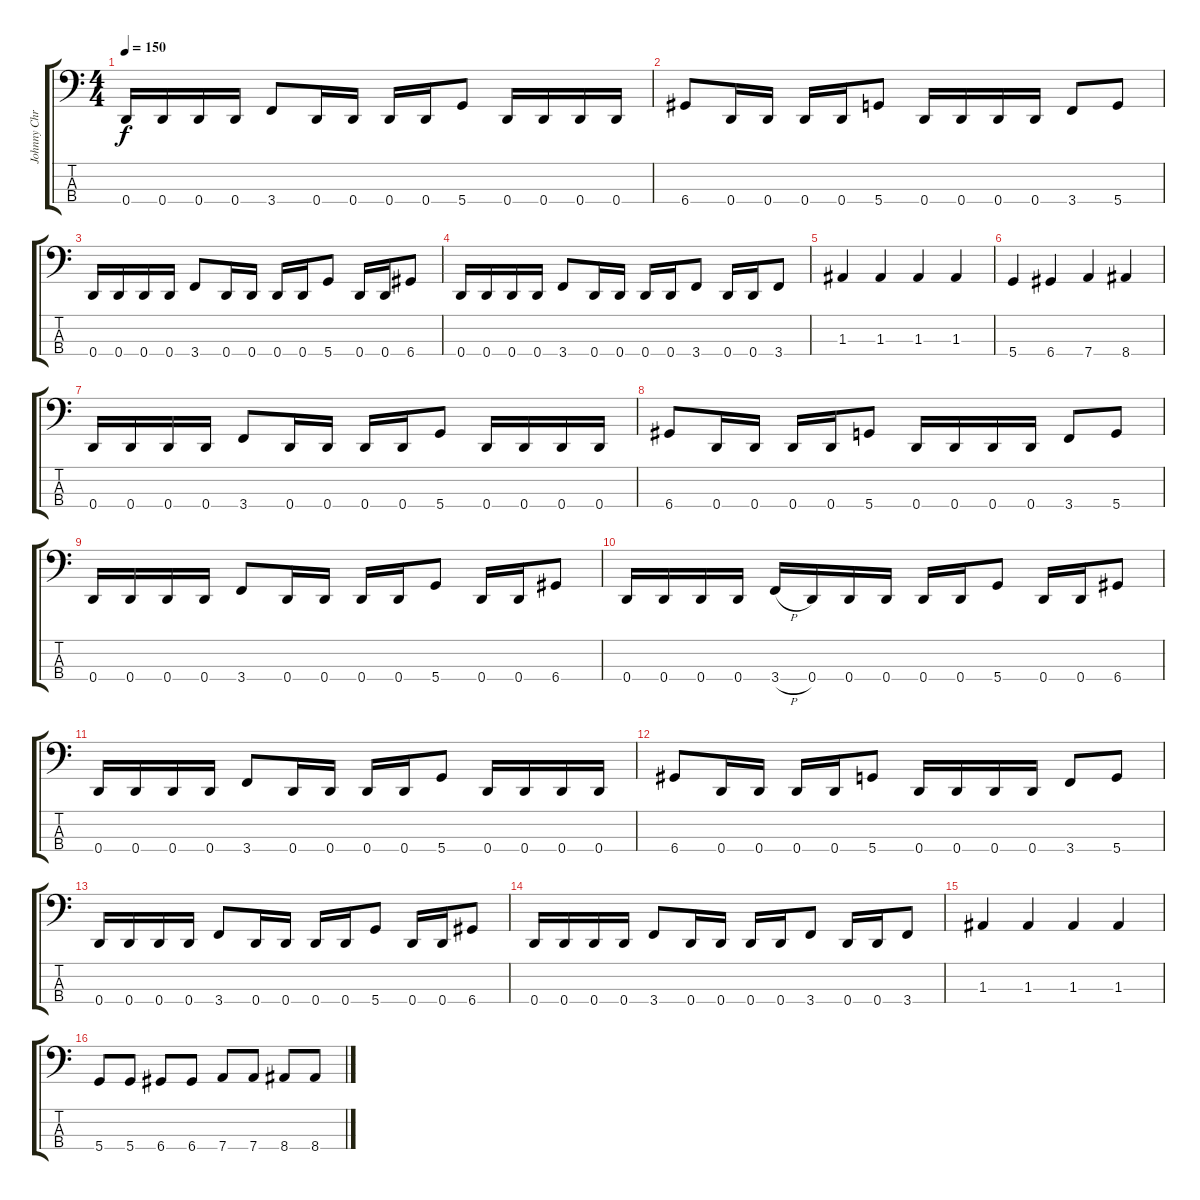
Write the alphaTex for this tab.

\track ("Johnny Christ" "Johnny Chr") {instrument electricbassfinger}
\staff {score tabs}
\tuning (G2 D2 A1 D1) {hide}
\ts (4 4)
\tempo 150
\clef f4
\ks c
0.4.16{dy f} 0.4.16 0.4.16 0.4.16 3.4.8 0.4.16 0.4.16 0.4.16 0.4.16 5.4.8 0.4.16 0.4.16 0.4.16 0.4.16 |
6.4.8 0.4.16 0.4.16 0.4.16 0.4.16 5.4.8 0.4.16 0.4.16 0.4.16 0.4.16 3.4.8 5.4.8 |
0.4.16 0.4.16 0.4.16 0.4.16 3.4.8 0.4.16 0.4.16 0.4.16 0.4.16 5.4.8 0.4.16 0.4.16 6.4.8 |
0.4.16 0.4.16 0.4.16 0.4.16 3.4.8 0.4.16 0.4.16 0.4.16 0.4.16 3.4.8 0.4.16 0.4.16 3.4.8 |
1.3.4 1.3.4 1.3.4 1.3.4 |
5.4.4 6.4.4 7.4.4 8.4.4 |
0.4.16 0.4.16 0.4.16 0.4.16 3.4.8 0.4.16 0.4.16 0.4.16 0.4.16 5.4.8 0.4.16 0.4.16 0.4.16 0.4.16 |
6.4.8 0.4.16 0.4.16 0.4.16 0.4.16 5.4.8 0.4.16 0.4.16 0.4.16 0.4.16 3.4.8 5.4.8 |
0.4.16 0.4.16 0.4.16 0.4.16 3.4.8 0.4.16 0.4.16 0.4.16 0.4.16 5.4.8 0.4.16 0.4.16 6.4.8 |
0.4.16 0.4.16 0.4.16 0.4.16 3.4{h}.16 0.4.16 0.4.16 0.4.16 0.4.16 0.4.16 5.4.8 0.4.16 0.4.16 6.4.8 |
0.4.16 0.4.16 0.4.16 0.4.16 3.4.8 0.4.16 0.4.16 0.4.16 0.4.16 5.4.8 0.4.16 0.4.16 0.4.16 0.4.16 |
6.4.8 0.4.16 0.4.16 0.4.16 0.4.16 5.4.8 0.4.16 0.4.16 0.4.16 0.4.16 3.4.8 5.4.8 |
0.4.16 0.4.16 0.4.16 0.4.16 3.4.8 0.4.16 0.4.16 0.4.16 0.4.16 5.4.8 0.4.16 0.4.16 6.4.8 |
0.4.16 0.4.16 0.4.16 0.4.16 3.4.8 0.4.16 0.4.16 0.4.16 0.4.16 3.4.8 0.4.16 0.4.16 3.4.8 |
1.3.4 1.3.4 1.3.4 1.3.4 |
5.4.8 5.4.8 6.4.8 6.4.8 7.4.8 7.4.8 8.4.8 8.4.8
